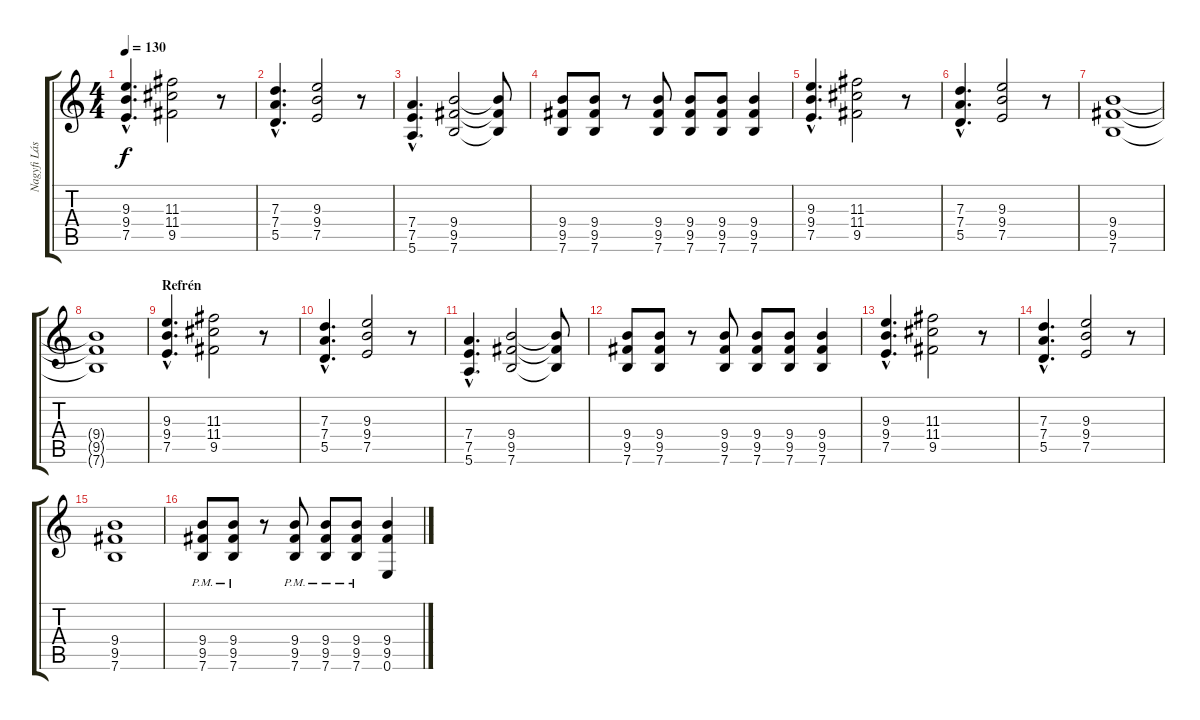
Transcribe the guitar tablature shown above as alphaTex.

\track ("Nagyfi László" "Nagyfi Lás") {instrument overdrivenguitar}
\staff {score tabs}
\tuning (E4 B3 G3 D3 A2 E2) {hide}
\ts (4 4)
\tempo 130
\clef g2
\ks c
(9.3{hac} 9.4{hac} 7.5{hac}).4{d dy f} (11.3 11.4 9.5).2 r.8 |
(7.3{hac} 7.4{hac} 5.5{hac}).4{d} (9.3 9.4 7.5).2 r.8 |
(7.4{hac} 7.5{hac} 5.6{hac}).4{d} (9.4 9.5 7.6).2 (9.4{t} 9.5{t} 7.6{t}).8 |
(9.4 9.5 7.6).8 (9.4 9.5 7.6).8 r.8 (9.4 9.5 7.6).8 (9.4 9.5 7.6).8 (9.4 9.5 7.6).8 (9.4 9.5 7.6).4 |
(9.3{hac} 9.4{hac} 7.5{hac}).4{d} (11.3 11.4 9.5).2 r.8 |
(7.3{hac} 7.4{hac} 5.5{hac}).4{d} (9.3 9.4 7.5).2 r.8 |
(9.4 9.5 7.6).1 |
(9.4{t} 9.5{t} 7.6{t}).1 |
\section ("" "Refrén")
(9.3{hac} 9.4{hac} 7.5{hac}).4{d} (11.3 11.4 9.5).2 r.8 |
(7.3{hac} 7.4{hac} 5.5{hac}).4{d} (9.3 9.4 7.5).2 r.8 |
(7.4{hac} 7.5{hac} 5.6{hac}).4{d} (9.4 9.5 7.6).2 (9.4{t} 9.5{t} 7.6{t}).8 |
(9.4 9.5 7.6).8 (9.4 9.5 7.6).8 r.8 (9.4 9.5 7.6).8 (9.4 9.5 7.6).8 (9.4 9.5 7.6).8 (9.4 9.5 7.6).4 |
(9.3{hac} 9.4{hac} 7.5{hac}).4{d} (11.3 11.4 9.5).2 r.8 |
(7.3{hac} 7.4{hac} 5.5{hac}).4{d} (9.3 9.4 7.5).2 r.8 |
(9.4 9.5 7.6).1 |
(9.4{pm} 9.5{pm} 7.6{pm}).8 (9.4{pm} 9.5{pm} 7.6{pm}).8 r.8 (9.4{pm} 9.5{pm} 7.6{pm}).8 (9.4{pm} 9.5{pm} 7.6{pm}).8 (9.4{pm} 9.5{pm} 7.6{pm}).8 (9.4 9.5 0.6).4
